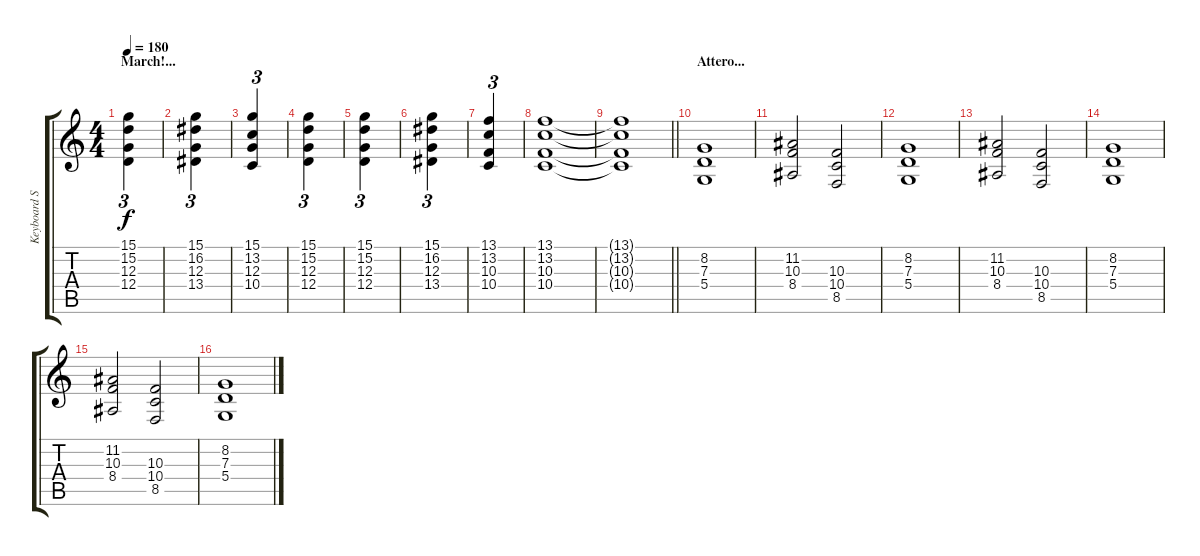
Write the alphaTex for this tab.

\track ("Keyboard Strings" "Keyboard S") {instrument stringensemble1}
\staff {score tabs}
\tuning (E4 B3 G3 D3 A2 E2) {hide}
\ts (4 4)
\section ("" "March!...")
\tempo 180
\clef g2
\ks c
(15.1 15.2 12.3 12.4).4{tu (3 2) dy f} |
(15.1 16.2 12.3 13.4).4{tu (3 2)} |
(15.1 13.2 12.3 10.4).4{tu (3 2)} |
(15.1 15.2 12.3 12.4).4{tu (3 2)} |
(15.1 15.2 12.3 12.4).4{tu (3 2)} |
(15.1 16.2 12.3 13.4).4{tu (3 2)} |
(13.1 13.2 10.3 10.4).4{tu (3 2)} |
(13.1 13.2 10.3 10.4).1 |
\barLineRight lightlight
(13.1{t} 13.2{t} 10.3{t} 10.4{t}).1 |
\section ("" "Attero...")
(8.2 7.3 5.4).1 |
(11.2 10.3 8.4).2 (10.3 10.4 8.5).2 |
(8.2 7.3 5.4).1 |
(11.2 10.3 8.4).2 (10.3 10.4 8.5).2 |
(8.2 7.3 5.4).1 |
(11.2 10.3 8.4).2 (10.3 10.4 8.5).2 |
(8.2 7.3 5.4).1
